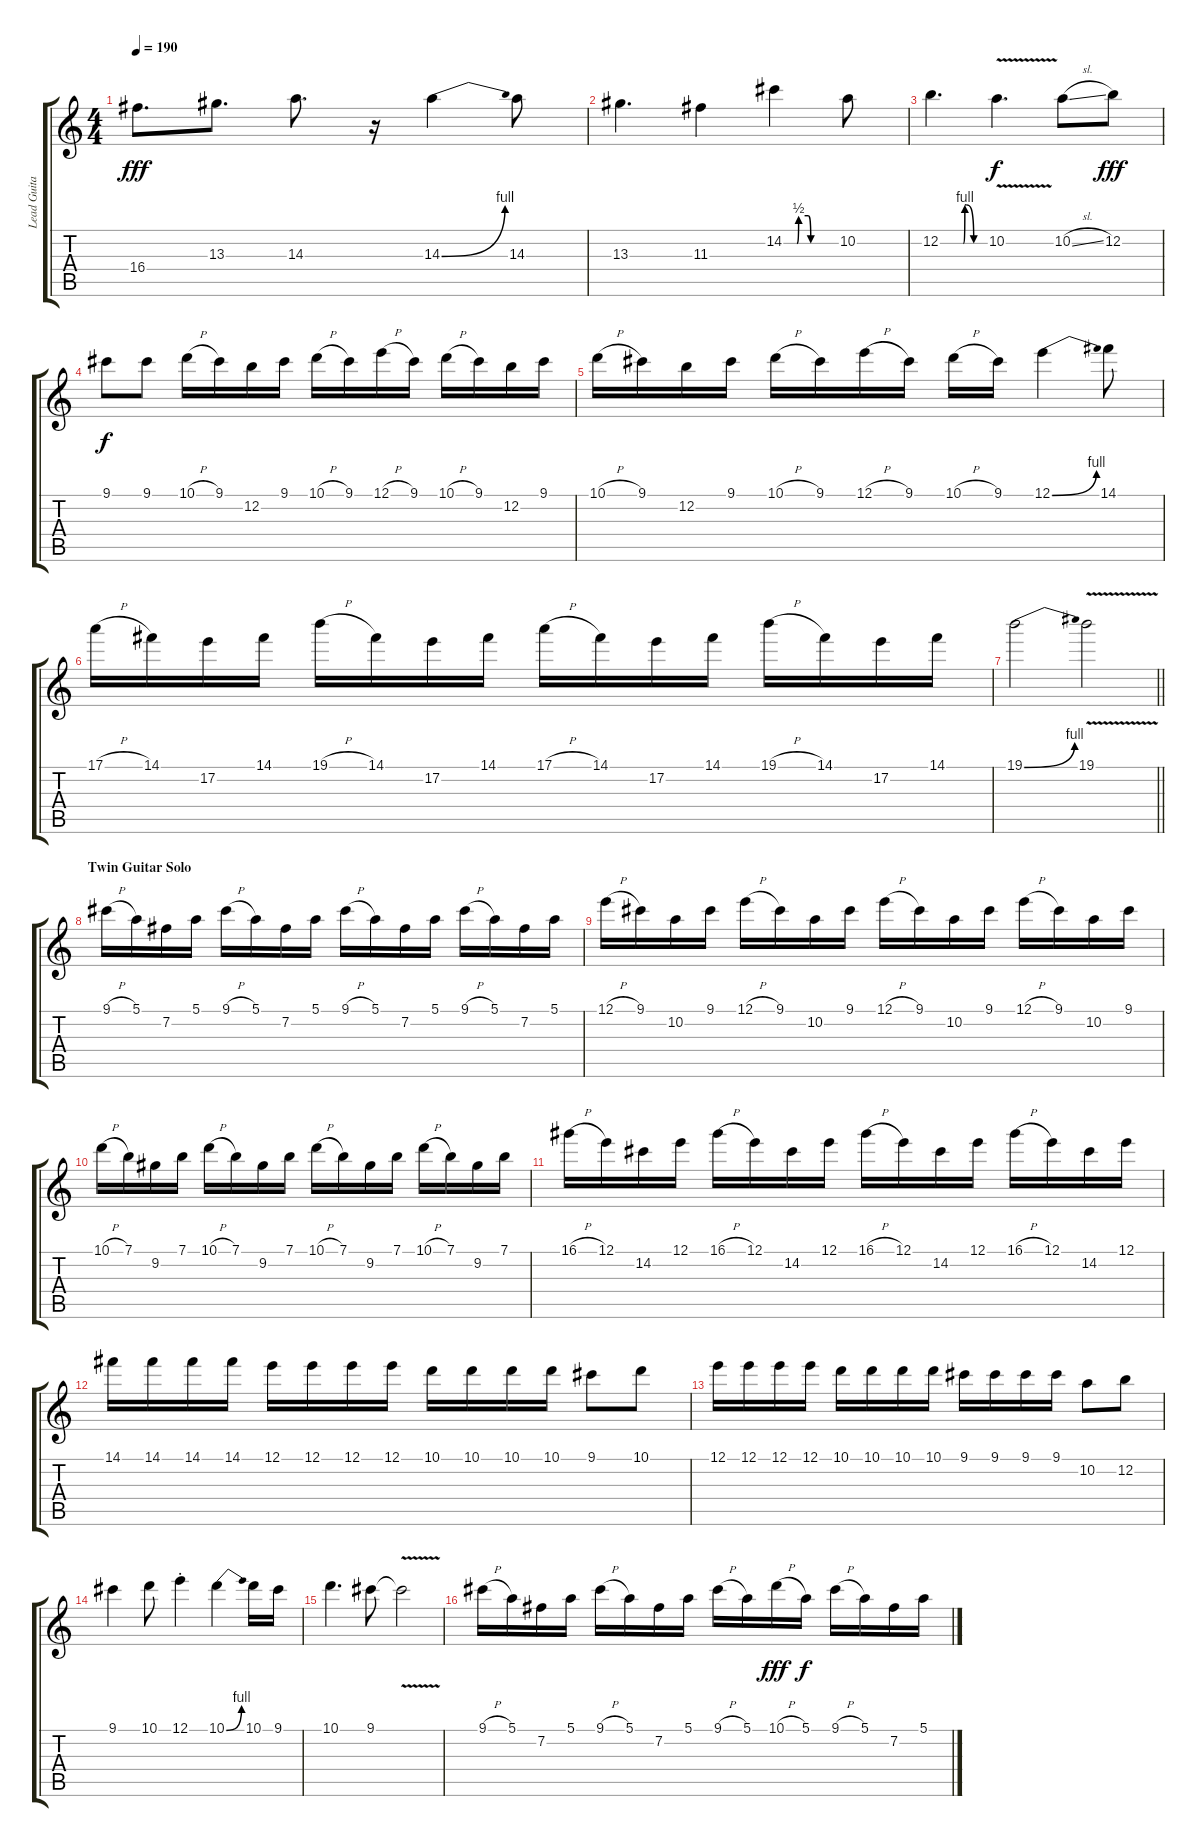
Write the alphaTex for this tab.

\track ("Lead Guitar" "Lead Guita") {instrument overdrivenguitar}
\staff {score tabs}
\tuning (E4 B3 G3 D3 A2 E2) {hide}
\ts (4 4)
\tempo 190
\clef g2
\ks c
16.4.8{d dy fff} 13.3.8{d} 14.3.8{d} r.16 14.3{be (bend 0 0 60 4)}.4 14.3.8 |
13.3.4{d} 11.3.4 14.2{be (custom 0 0 15 0 17 2 28 2 31 0 45 0 60 0)}.4 10.2.8 |
12.2{be (custom 0 0 31 0 33 4 35 4 45 0 60 0)}.4{d} 10.2{v}.4{d dy f} 10.2{sl}.8 12.2.8{dy fff} |
9.1.8{dy f} 9.1.8 10.1{h}.16 9.1.16 12.2.16 9.1.16 10.1{h}.16 9.1.16 12.1{h}.16 9.1.16 10.1{h}.16 9.1.16 12.2.16 9.1.16 |
10.1{h}.16 9.1.16 12.2.16 9.1.16 10.1{h}.16 9.1.16 12.1{h}.16 9.1.16 10.1{h}.16 9.1.16 12.1{be (bend 0 0 60 4)}.4 14.1.8 |
17.1{h}.16 14.1.16 17.2.16 14.1.16 19.1{h}.16 14.1.16 17.2.16 14.1.16 17.1{h}.16 14.1.16 17.2.16 14.1.16 19.1{h}.16 14.1.16 17.2.16 14.1.16 |
\barLineRight lightlight
19.1{be (bend 0 0 60 4)}.2 19.1{v}.2 |
\section ("" "Twin Guitar Solo")
9.1{h}.16 5.1.16 7.2.16 5.1.16 9.1{h}.16 5.1.16 7.2.16 5.1.16 9.1{h}.16 5.1.16 7.2.16 5.1.16 9.1{h}.16 5.1.16 7.2.16 5.1.16 |
12.1{h}.16 9.1.16 10.2.16 9.1.16 12.1{h}.16 9.1.16 10.2.16 9.1.16 12.1{h}.16 9.1.16 10.2.16 9.1.16 12.1{h}.16 9.1.16 10.2.16 9.1.16 |
10.1{h}.16 7.1.16 9.2.16 7.1.16 10.1{h}.16 7.1.16 9.2.16 7.1.16 10.1{h}.16 7.1.16 9.2.16 7.1.16 10.1{h}.16 7.1.16 9.2.16 7.1.16 |
16.1{h}.16 12.1.16 14.2.16 12.1.16 16.1{h}.16 12.1.16 14.2.16 12.1.16 16.1{h}.16 12.1.16 14.2.16 12.1.16 16.1{h}.16 12.1.16 14.2.16 12.1.16 |
14.1.16 14.1.16 14.1.16 14.1.16 12.1.16 12.1.16 12.1.16 12.1.16 10.1.16 10.1.16 10.1.16 10.1.16 9.1.8 10.1.8 |
12.1.16 12.1.16 12.1.16 12.1.16 10.1.16 10.1.16 10.1.16 10.1.16 9.1.16 9.1.16 9.1.16 9.1.16 10.2.8 12.2.8 |
9.1.4 10.1.8 12.1{st}.4 10.1{be (bend 0 0 60 4)}.4 10.1.16 9.1.16 |
10.1.4{d} 9.1.8 9.1{v t}.2 |
9.1{h}.16 5.1.16 7.2.16 5.1.16 9.1{h}.16 5.1.16 7.2.16 5.1.16 9.1{h}.16 5.1.16 10.1{h}.16{dy fff} 5.1.16{dy f} 9.1{h}.16 5.1.16 7.2.16 5.1.16
